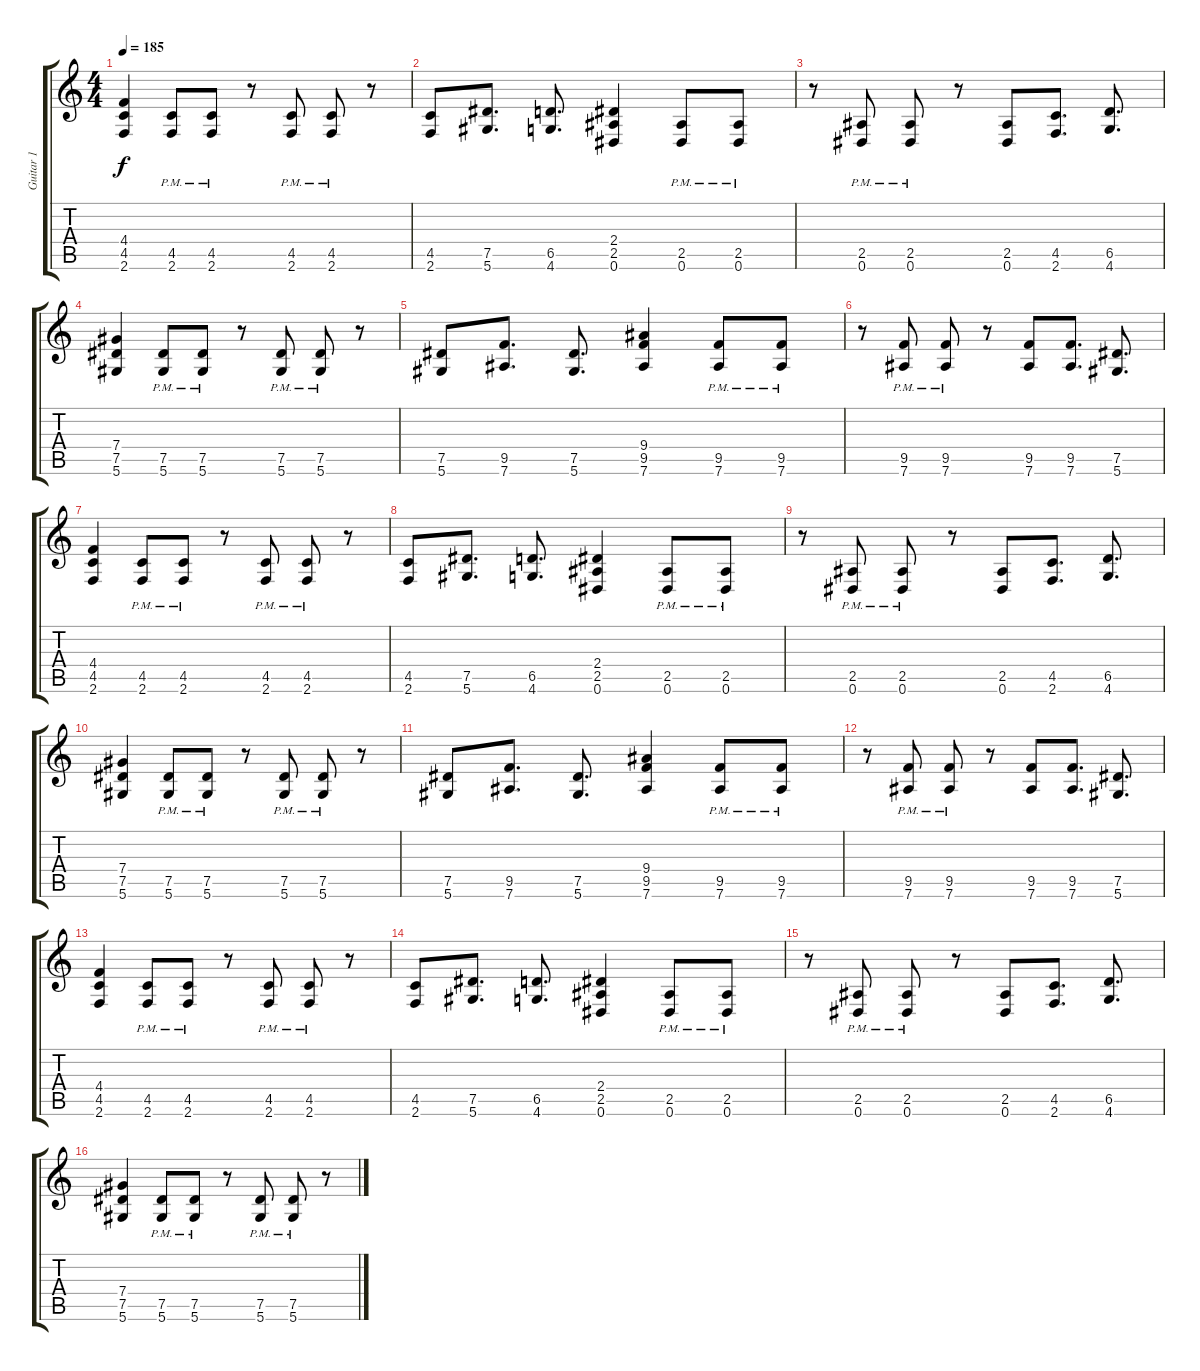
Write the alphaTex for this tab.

\track ("Guitar 1" "Guitar 1") {instrument distortionguitar}
\staff {score tabs}
\tuning (Eb4 Bb3 Gb3 Db3 Ab2 Eb2) {hide}
\ts (4 4)
\tempo 185
\clef g2
\ks c
(4.4 4.5 2.6).4{dy f} (4.5 2.6{pm}).8 (4.5 2.6{pm}).8 r.8 (4.5 2.6{pm}).8 (4.5 2.6{pm}).8 r.8 |
(4.5 2.6).8 (7.5 5.6).8{d} (6.5 4.6).8{d} (2.4 2.5 0.6).4 (2.5 0.6{pm}).8 (2.5 0.6{pm}).8 |
r.8 (2.5 0.6{pm}).8 (2.5 0.6{pm}).8 r.8 (2.5 0.6).8 (4.5 2.6).8{d} (6.5 4.6).8{d} |
(7.4 7.5 5.6).4 (7.5 5.6{pm}).8 (7.5 5.6{pm}).8 r.8 (7.5 5.6{pm}).8 (7.5 5.6{pm}).8 r.8 |
(7.5 5.6).8 (9.5 7.6).8{d} (7.5 5.6).8{d} (9.4 9.5 7.6).4 (9.5 7.6{pm}).8 (9.5 7.6{pm}).8 |
r.8 (9.5 7.6{pm}).8 (9.5 7.6{pm}).8 r.8 (9.5 7.6).8 (9.5 7.6).8{d} (7.5 5.6).8{d} |
(4.4 4.5 2.6).4 (4.5 2.6{pm}).8 (4.5 2.6{pm}).8 r.8 (4.5 2.6{pm}).8 (4.5 2.6{pm}).8 r.8 |
(4.5 2.6).8 (7.5 5.6).8{d} (6.5 4.6).8{d} (2.4 2.5 0.6).4 (2.5 0.6{pm}).8 (2.5 0.6{pm}).8 |
r.8 (2.5 0.6{pm}).8 (2.5 0.6{pm}).8 r.8 (2.5 0.6).8 (4.5 2.6).8{d} (6.5 4.6).8{d} |
(7.4 7.5 5.6).4 (7.5 5.6{pm}).8 (7.5 5.6{pm}).8 r.8 (7.5 5.6{pm}).8 (7.5 5.6{pm}).8 r.8 |
(7.5 5.6).8 (9.5 7.6).8{d} (7.5 5.6).8{d} (9.4 9.5 7.6).4 (9.5 7.6{pm}).8 (9.5 7.6{pm}).8 |
r.8 (9.5 7.6{pm}).8 (9.5 7.6{pm}).8 r.8 (9.5 7.6).8 (9.5 7.6).8{d} (7.5 5.6).8{d} |
(4.4 4.5 2.6).4 (4.5 2.6{pm}).8 (4.5 2.6{pm}).8 r.8 (4.5 2.6{pm}).8 (4.5 2.6{pm}).8 r.8 |
(4.5 2.6).8 (7.5 5.6).8{d} (6.5 4.6).8{d} (2.4 2.5 0.6).4 (2.5 0.6{pm}).8 (2.5 0.6{pm}).8 |
r.8 (2.5 0.6{pm}).8 (2.5 0.6{pm}).8 r.8 (2.5 0.6).8 (4.5 2.6).8{d} (6.5 4.6).8{d} |
(7.4 7.5 5.6).4 (7.5 5.6{pm}).8 (7.5 5.6{pm}).8 r.8 (7.5 5.6{pm}).8 (7.5 5.6{pm}).8 r.8
